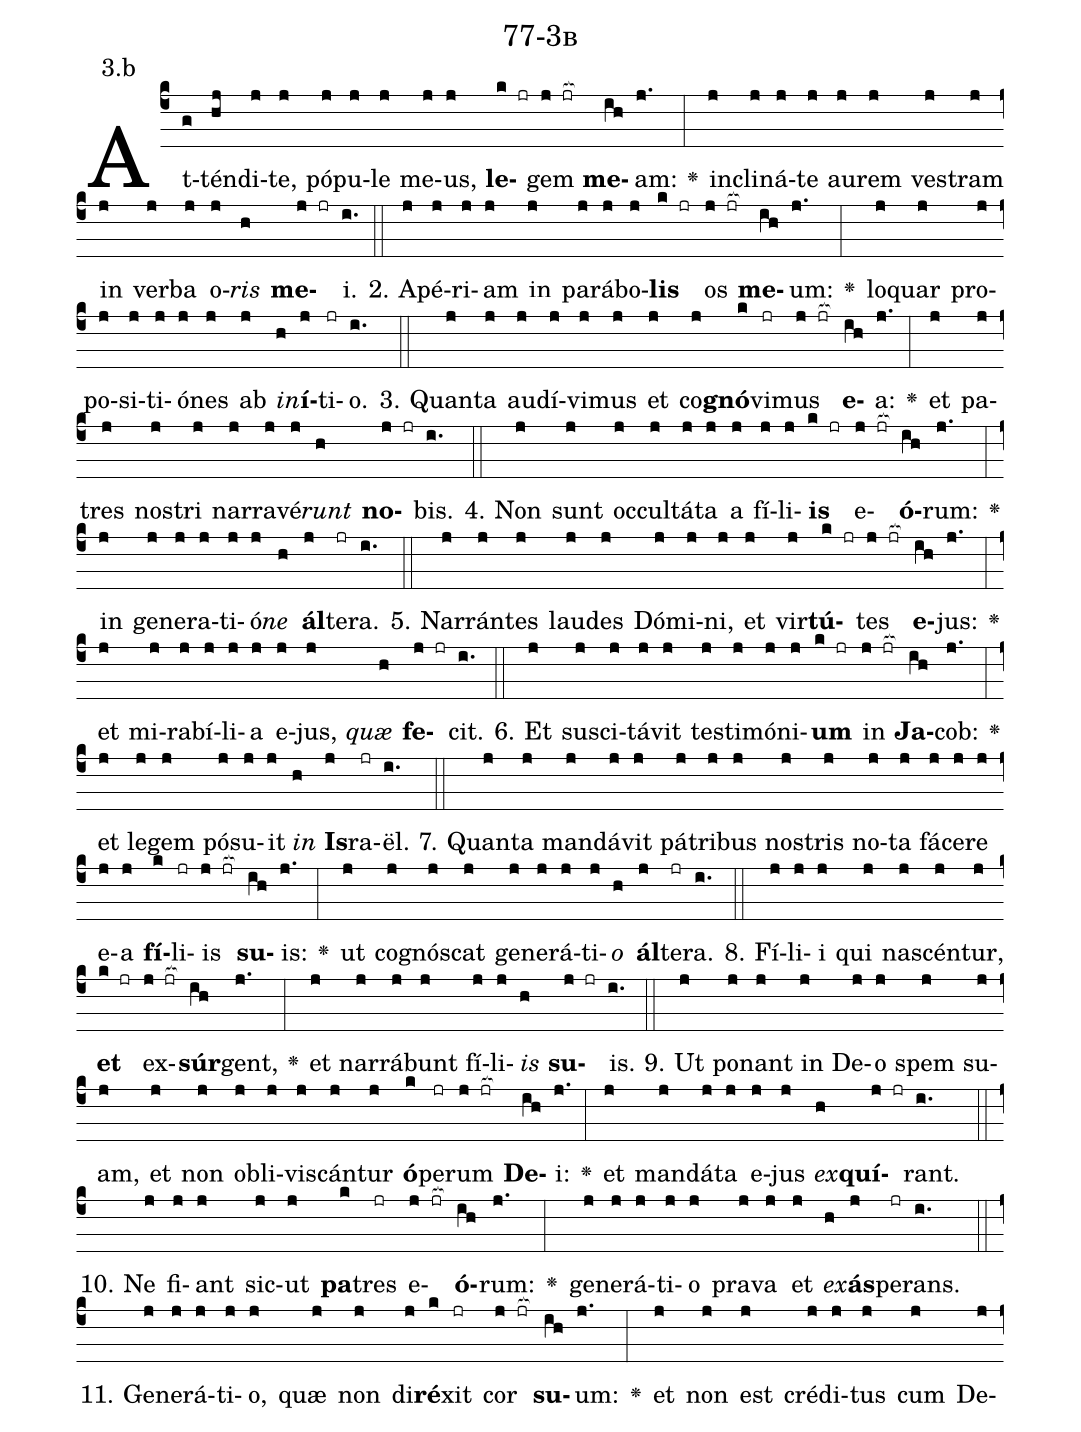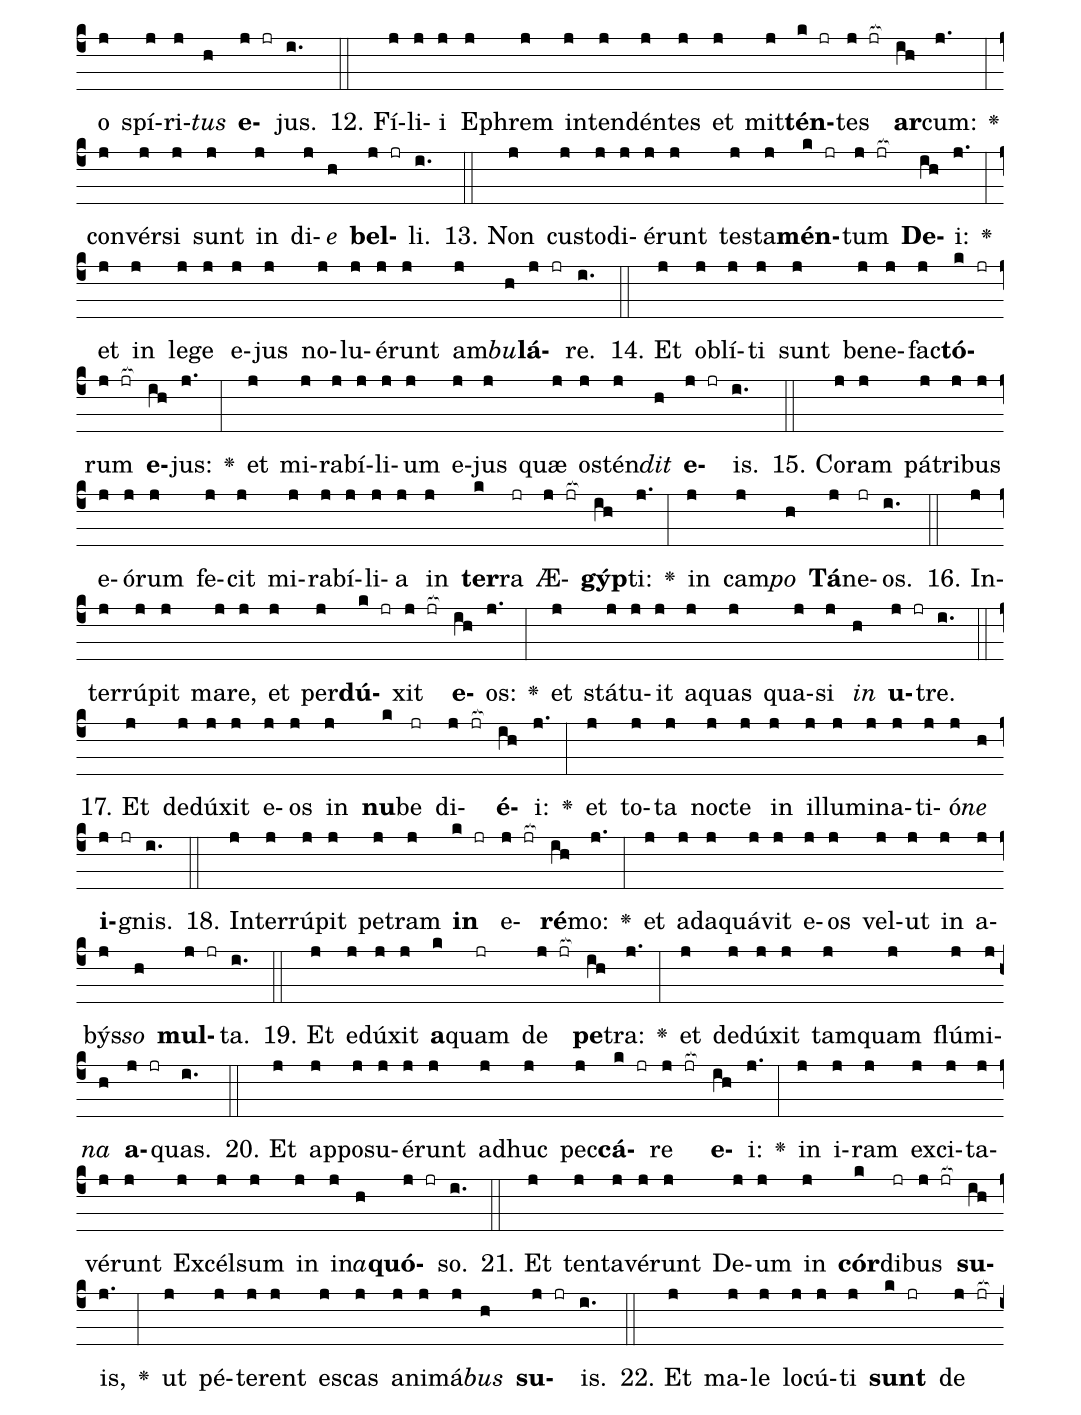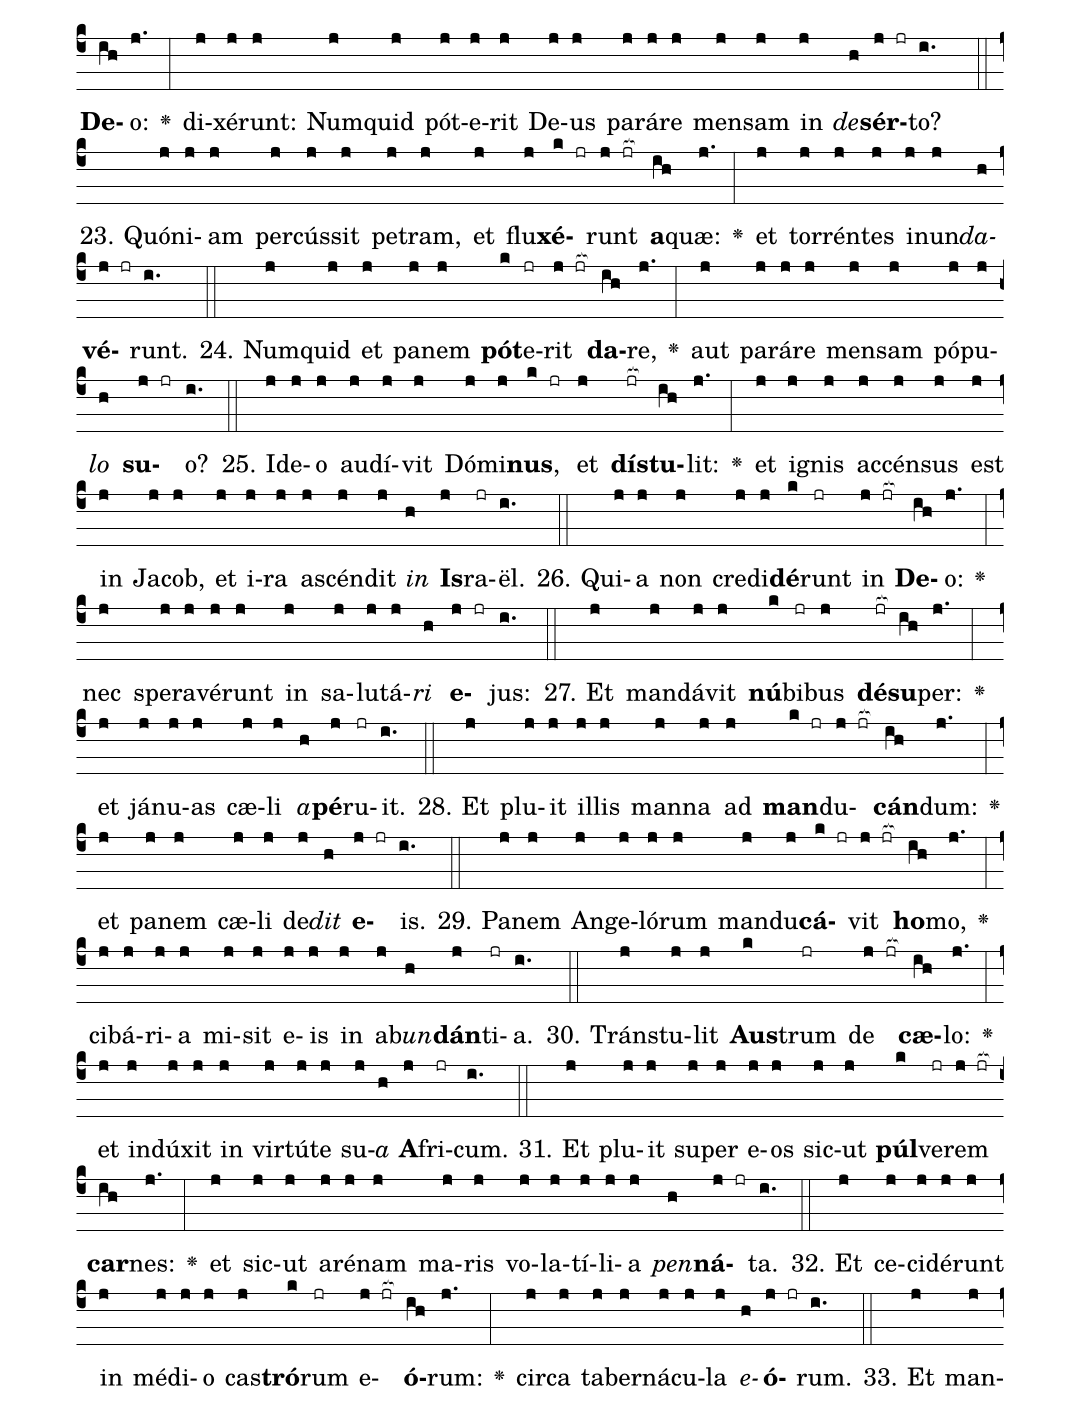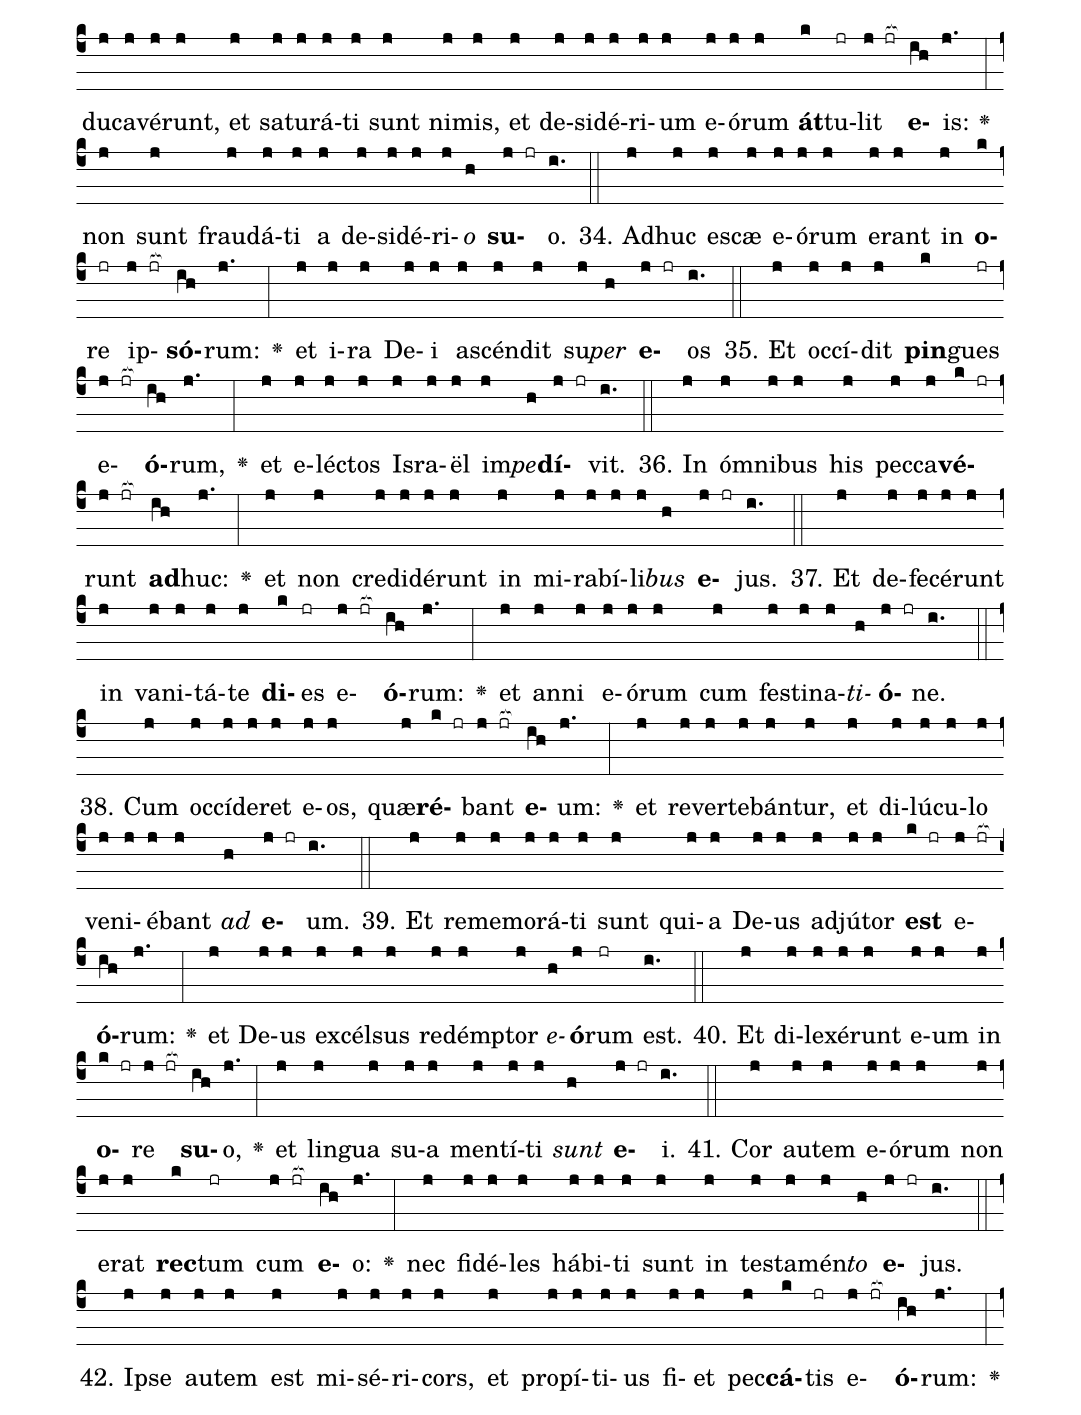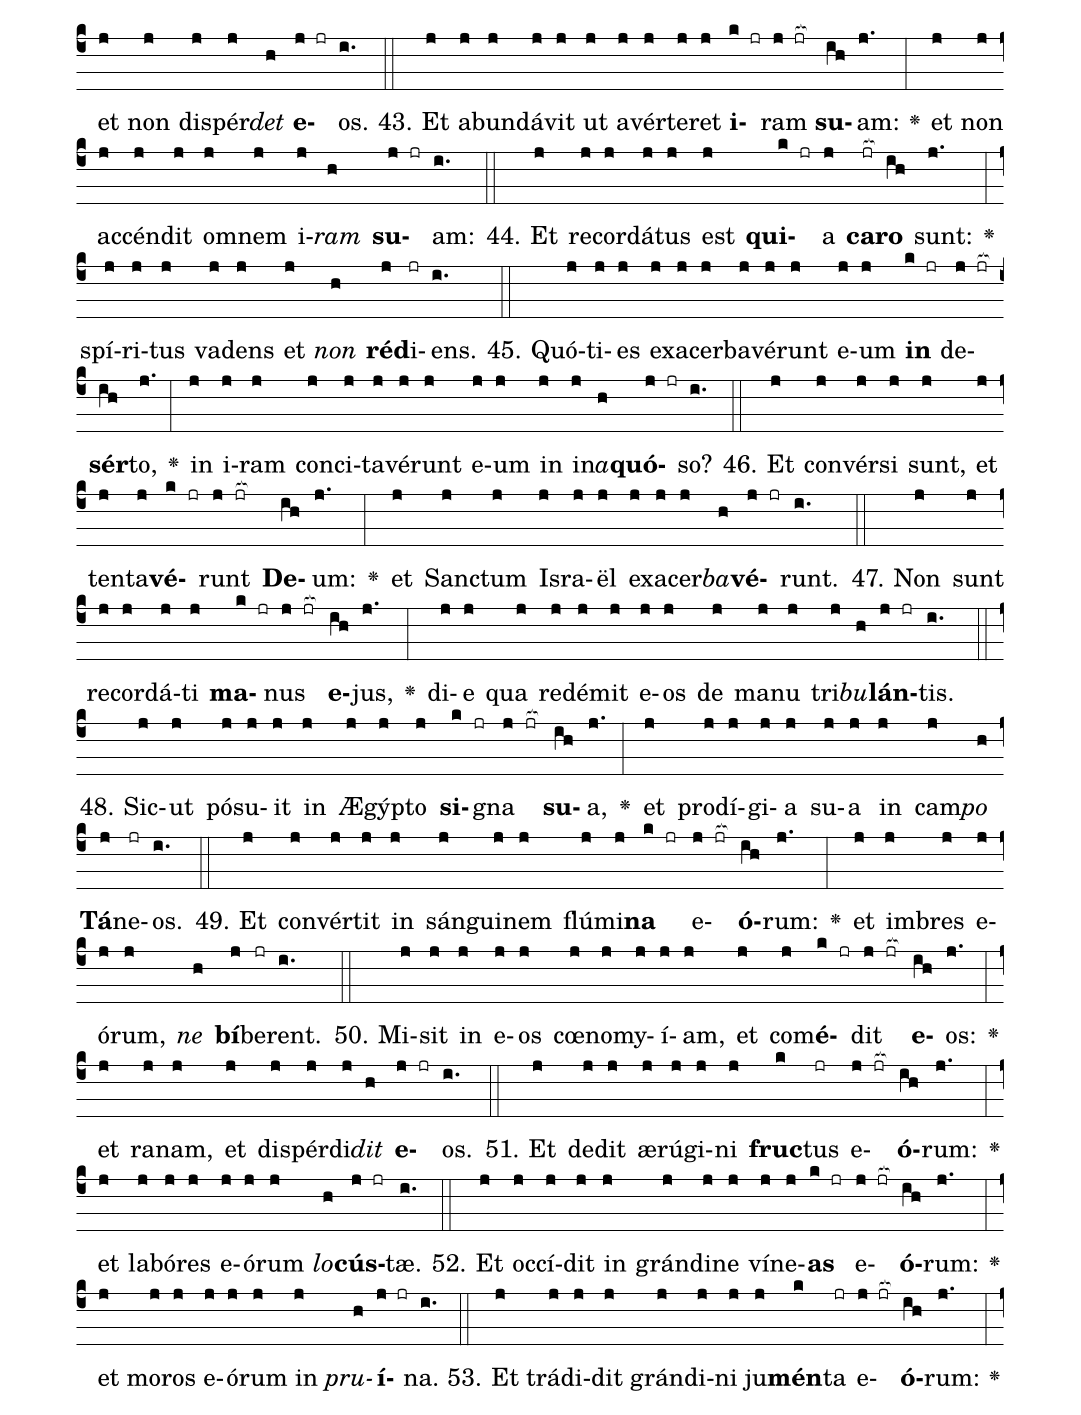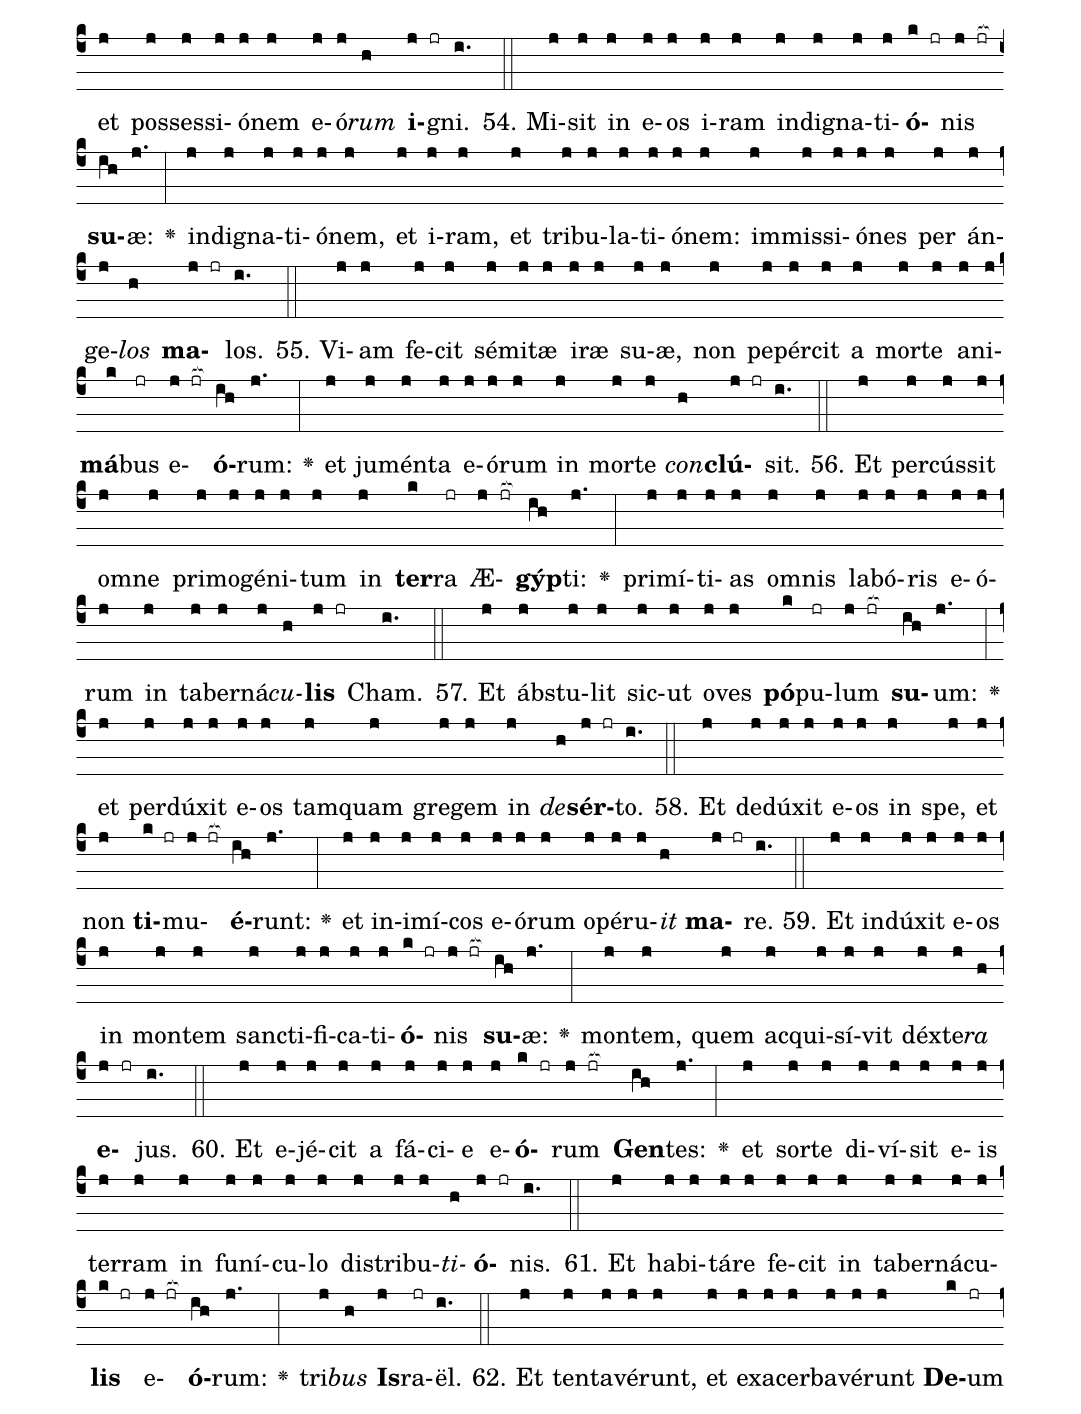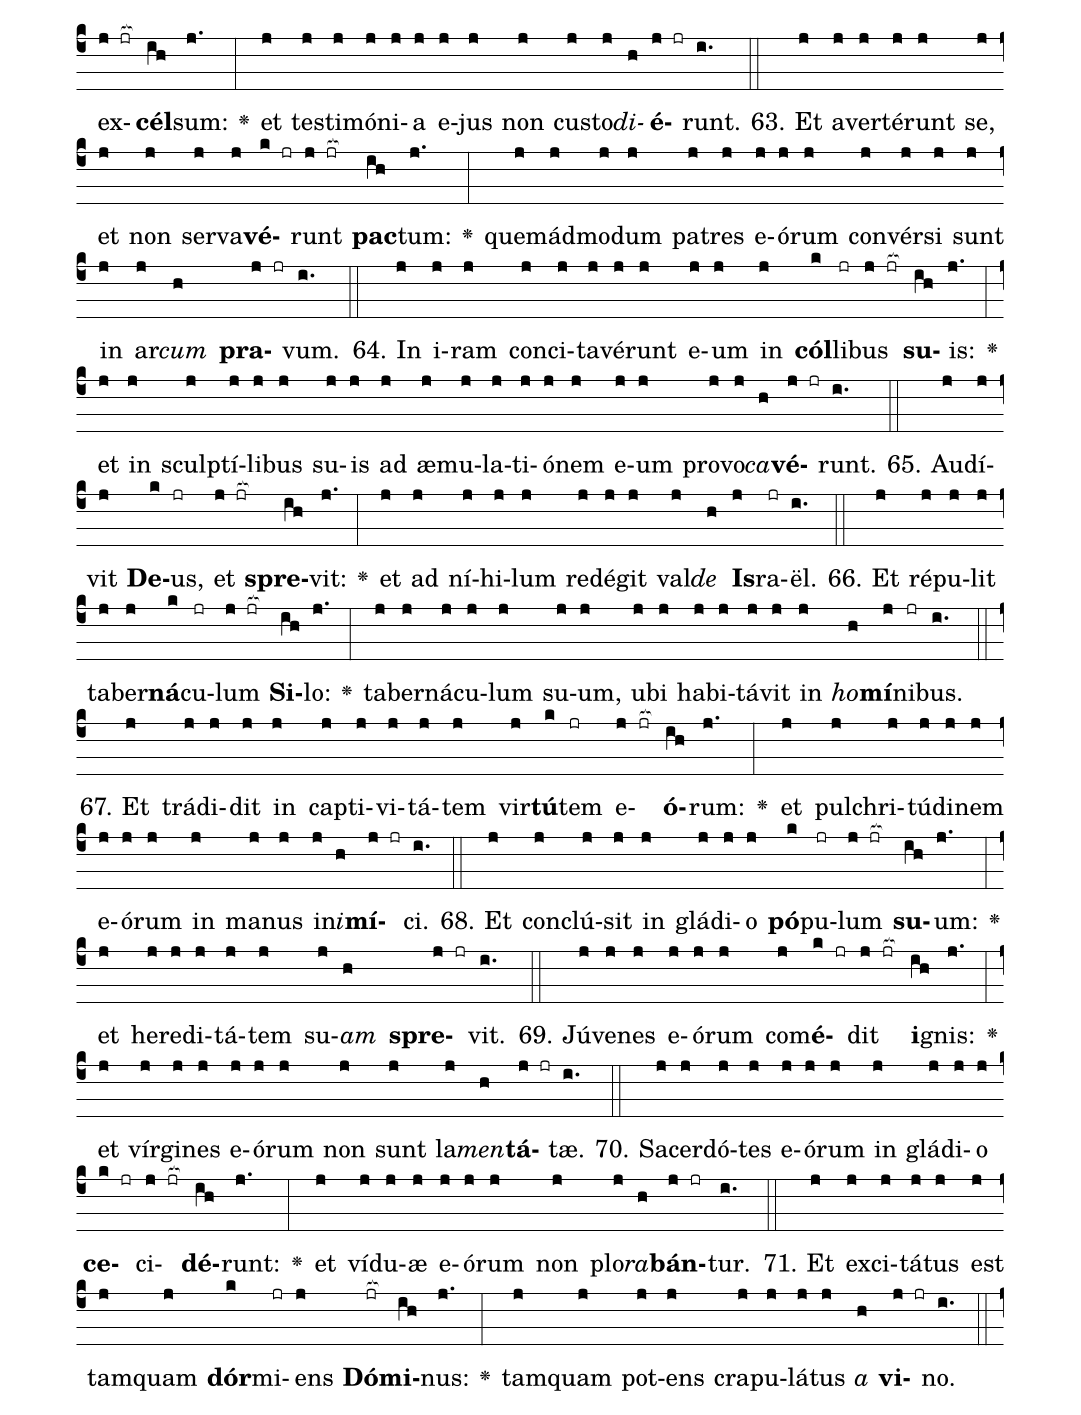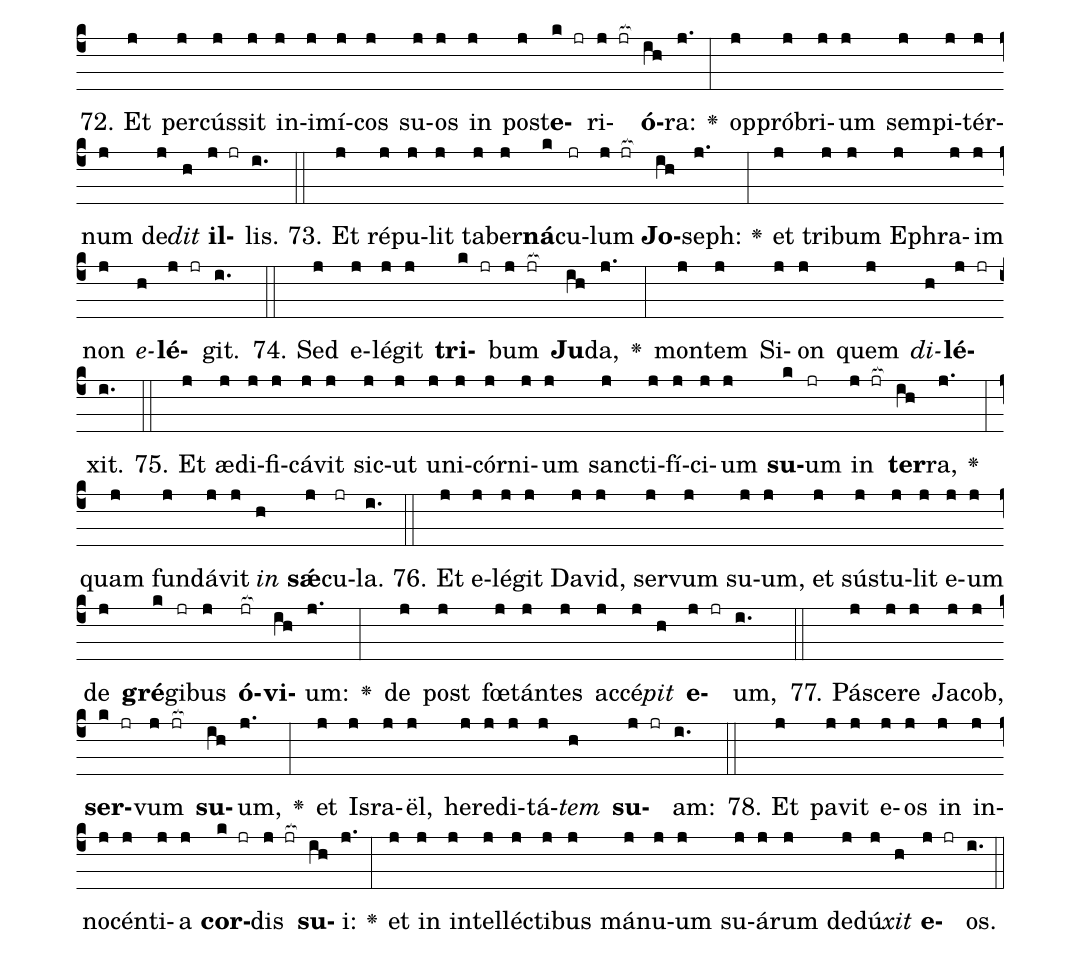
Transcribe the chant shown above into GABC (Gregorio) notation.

name: 77-3b;
annotation: 3.b;
%%
(c4)At(g)tén(hj)di(j)te,(j) pó(j)pu(j)le(j) me(j)us,(j) <b>le</b>(k jr)gem(j jr[ocb:1{]) <b>me</b>(ih[ocb:0}])am:(j.) <v>\greheightstar</v>(:) in(j)cli(j)ná(j)te(j) au(j)rem(j) ves(j)tram(j) in(j) ver(j)ba(j) o(j)<i>ris</i>(h) <b>me</b>(j jr)i.(i.) (::)
2. A(j)pé(j)ri(j)am(j) in(j) pa(j)rá(j)bo(j)<b>lis</b>(k jr) os(j jr[ocb:1{]) <b>me</b>(ih[ocb:0}])um:(j.) <v>\greheightstar</v>(:) lo(j)quar(j) pro(j)po(j)si(j)ti(j)ó(j)nes(j) ab(j) <i>in</i>(h)<b>í</b>(j)ti(jr)o.(i.) (::)
3. Quan(j)ta(j) au(j)dí(j)vi(j)mus(j) et(j) co(j)<b>gnó</b>(k)vi(jr)mus(j jr[ocb:1{]) <b>e</b>(ih[ocb:0}])a:(j.) <v>\greheightstar</v>(:) et(j) pa(j)tres(j) nos(j)tri(j) nar(j)ra(j)vé(j)<i>runt</i>(h) <b>no</b>(j jr)bis.(i.) (::)
4. Non(j) sunt(j) oc(j)cul(j)tá(j)ta(j) a(j) fí(j)li(j)<b>is</b>(k jr) e(j jr[ocb:1{])<b>ó</b>(ih[ocb:0}])rum:(j.) <v>\greheightstar</v>(:) in(j) ge(j)ne(j)ra(j)ti(j)ó(j)<i>ne</i>(h) <b>ál</b>(j)te(jr)ra.(i.) (::)
5. Nar(j)rán(j)tes(j) lau(j)des(j) Dó(j)mi(j)ni,(j) et(j) vir(j)<b>tú</b>(k jr)tes(j jr[ocb:1{]) <b>e</b>(ih[ocb:0}])jus:(j.) <v>\greheightstar</v>(:) et(j) mi(j)ra(j)bí(j)li(j)a(j) e(j)jus,(j) <i>quæ</i>(h) <b>fe</b>(j jr)cit.(i.) (::)
6. Et(j) su(j)sci(j)tá(j)vit(j) tes(j)ti(j)mó(j)ni(j)<b>um</b>(k jr) in(j jr[ocb:1{]) <b>Ja</b>(ih[ocb:0}])cob:(j.) <v>\greheightstar</v>(:) et(j) le(j)gem(j) pó(j)su(j)it(j) <i>in</i>(h) <b>Is</b>(j)ra(jr)ël.(i.) (::)
7. Quan(j)ta(j) man(j)dá(j)vit(j) pá(j)tri(j)bus(j) nos(j)tris(j) no(j)ta(j) fá(j)ce(j)re(j) e(j)a(j) <b>fí</b>(k)li(jr)is(j jr[ocb:1{]) <b>su</b>(ih[ocb:0}])is:(j.) <v>\greheightstar</v>(:) ut(j) co(j)gnós(j)cat(j) ge(j)ne(j)rá(j)ti(j)<i>o</i>(h) <b>ál</b>(j)te(jr)ra.(i.) (::)
8. Fí(j)li(j)i(j) qui(j) na(j)scén(j)tur,(j) <b>et</b>(k jr) ex(j jr[ocb:1{])<b>súr</b>(ih[ocb:0}])gent,(j.) <v>\greheightstar</v>(:) et(j) nar(j)rá(j)bunt(j) fí(j)li(j)<i>is</i>(h) <b>su</b>(j jr)is.(i.) (::)
9. Ut(j) po(j)nant(j) in(j) De(j)o(j) spem(j) su(j)am,(j) et(j) non(j) ob(j)li(j)vis(j)cán(j)tur(j) <b>ó</b>(k)pe(jr)rum(j jr[ocb:1{]) <b>De</b>(ih[ocb:0}])i:(j.) <v>\greheightstar</v>(:) et(j) man(j)dá(j)ta(j) e(j)jus(j) <i>ex</i>(h)<b>quí</b>(j jr)rant.(i.) (::)
10. Ne(j) fi(j)ant(j) sic(j)ut(j) <b>pa</b>(k)tres(jr) e(j jr[ocb:1{])<b>ó</b>(ih[ocb:0}])rum:(j.) <v>\greheightstar</v>(:) ge(j)ne(j)rá(j)ti(j)o(j) pra(j)va(j) et(j) <i>ex</i>(h)<b>ás</b>(j)pe(jr)rans.(i.) (::)
11. Ge(j)ne(j)rá(j)ti(j)o,(j) quæ(j) non(j) di(j)<b>ré</b>(k)xit(jr) cor(j jr[ocb:1{]) <b>su</b>(ih[ocb:0}])um:(j.) <v>\greheightstar</v>(:) et(j) non(j) est(j) cré(j)di(j)tus(j) cum(j) De(j)o(j) spí(j)ri(j)<i>tus</i>(h) <b>e</b>(j jr)jus.(i.) (::)
12. Fí(j)li(j)i(j) E(j)phrem(j) in(j)ten(j)dén(j)tes(j) et(j) mit(j)<b>tén</b>(k jr)tes(j jr[ocb:1{]) <b>ar</b>(ih[ocb:0}])cum:(j.) <v>\greheightstar</v>(:) con(j)vér(j)si(j) sunt(j) in(j) di(j)<i>e</i>(h) <b>bel</b>(j jr)li.(i.) (::)
13. Non(j) cus(j)to(j)di(j)é(j)runt(j) tes(j)ta(j)<b>mén</b>(k jr)tum(j jr[ocb:1{]) <b>De</b>(ih[ocb:0}])i:(j.) <v>\greheightstar</v>(:) et(j) in(j) le(j)ge(j) e(j)jus(j) no(j)lu(j)é(j)runt(j) am(j)<i>bu</i>(h)<b>lá</b>(j jr)re.(i.) (::)
14. Et(j) ob(j)lí(j)ti(j) sunt(j) be(j)ne(j)fac(j)<b>tó</b>(k jr)rum(j jr[ocb:1{]) <b>e</b>(ih[ocb:0}])jus:(j.) <v>\greheightstar</v>(:) et(j) mi(j)ra(j)bí(j)li(j)um(j) e(j)jus(j) quæ(j) os(j)tén(j)<i>dit</i>(h) <b>e</b>(j jr)is.(i.) (::)
15. Co(j)ram(j) pá(j)tri(j)bus(j) e(j)ó(j)rum(j) fe(j)cit(j) mi(j)ra(j)bí(j)li(j)a(j) in(j) <b>ter</b>(k)ra(jr) Æ(j jr[ocb:1{])<b>gýp</b>(ih[ocb:0}])ti:(j.) <v>\greheightstar</v>(:) in(j) cam(j)<i>po</i>(h) <b>Tá</b>(j)ne(jr)os.(i.) (::)
16. In(j)ter(j)rú(j)pit(j) ma(j)re,(j) et(j) per(j)<b>dú</b>(k jr)xit(j jr[ocb:1{]) <b>e</b>(ih[ocb:0}])os:(j.) <v>\greheightstar</v>(:) et(j) stá(j)tu(j)it(j) a(j)quas(j) qua(j)si(j) <i>in</i>(h) <b>u</b>(j jr)tre.(i.) (::)
17. Et(j) de(j)dú(j)xit(j) e(j)os(j) in(j) <b>nu</b>(k)be(jr) di(j jr[ocb:1{])<b>é</b>(ih[ocb:0}])i:(j.) <v>\greheightstar</v>(:) et(j) to(j)ta(j) noc(j)te(j) in(j) il(j)lu(j)mi(j)na(j)ti(j)ó(j)<i>ne</i>(h) <b>i</b>(j jr)gnis.(i.) (::)
18. In(j)ter(j)rú(j)pit(j) pe(j)tram(j) <b>in</b>(k jr) e(j jr[ocb:1{])<b>ré</b>(ih[ocb:0}])mo:(j.) <v>\greheightstar</v>(:) et(j) ad(j)a(j)quá(j)vit(j) e(j)os(j) vel(j)ut(j) in(j) a(j)býs(j)<i>so</i>(h) <b>mul</b>(j jr)ta.(i.) (::)
19. Et(j) e(j)dú(j)xit(j) <b>a</b>(k)quam(jr) de(j jr[ocb:1{]) <b>pe</b>(ih[ocb:0}])tra:(j.) <v>\greheightstar</v>(:) et(j) de(j)dú(j)xit(j) tam(j)quam(j) flú(j)mi(j)<i>na</i>(h) <b>a</b>(j jr)quas.(i.) (::)
20. Et(j) ap(j)po(j)su(j)é(j)runt(j) ad(j)huc(j) pec(j)<b>cá</b>(k jr)re(j jr[ocb:1{]) <b>e</b>(ih[ocb:0}])i:(j.) <v>\greheightstar</v>(:) in(j) i(j)ram(j) ex(j)ci(j)ta(j)vé(j)runt(j) Ex(j)cél(j)sum(j) in(j) in(j)<i>a</i>(h)<b>quó</b>(j jr)so.(i.) (::)
21. Et(j) ten(j)ta(j)vé(j)runt(j) De(j)um(j) in(j) <b>cór</b>(k)di(jr)bus(j jr[ocb:1{]) <b>su</b>(ih[ocb:0}])is,(j.) <v>\greheightstar</v>(:) ut(j) pé(j)te(j)rent(j) es(j)cas(j) a(j)ni(j)má(j)<i>bus</i>(h) <b>su</b>(j jr)is.(i.) (::)
22. Et(j) ma(j)le(j) lo(j)cú(j)ti(j) <b>sunt</b>(k jr) de(j jr[ocb:1{]) <b>De</b>(ih[ocb:0}])o:(j.) <v>\greheightstar</v>(:) di(j)xé(j)runt:(j) Num(j)quid(j) pót(j)e(j)rit(j) De(j)us(j) pa(j)rá(j)re(j) men(j)sam(j) in(j) <i>de</i>(h)<b>sér</b>(j jr)to?(i.) (::)
23. Quón(j)i(j)am(j) per(j)cús(j)sit(j) pe(j)tram,(j) et(j) flu(j)<b>xé</b>(k jr)runt(j jr[ocb:1{]) <b>a</b>(ih[ocb:0}])quæ:(j.) <v>\greheightstar</v>(:) et(j) tor(j)rén(j)tes(j) in(j)un(j)<i>da</i>(h)<b>vé</b>(j jr)runt.(i.) (::)
24. Num(j)quid(j) et(j) pa(j)nem(j) <b>pót</b>(k)e(jr)rit(j jr[ocb:1{]) <b>da</b>(ih[ocb:0}])re,(j.) <v>\greheightstar</v>(:) aut(j) pa(j)rá(j)re(j) men(j)sam(j) pó(j)pu(j)<i>lo</i>(h) <b>su</b>(j jr)o?(i.) (::)
25. Id(j)e(j)o(j) au(j)dí(j)vit(j) Dó(j)mi(j)<b>nus</b>,(k jr) et(j) <b>dís</b>(jr[ocb:1{])<b>tu</b>(ih[ocb:0}])lit:(j.) <v>\greheightstar</v>(:) et(j) i(j)gnis(j) ac(j)cén(j)sus(j) est(j) in(j) Ja(j)cob,(j) et(j) i(j)ra(j) a(j)scén(j)dit(j) <i>in</i>(h) <b>Is</b>(j)ra(jr)ël.(i.) (::)
26. Qui(j)a(j) non(j) cre(j)di(j)<b>dé</b>(k)runt(jr) in(j jr[ocb:1{]) <b>De</b>(ih[ocb:0}])o:(j.) <v>\greheightstar</v>(:) nec(j) spe(j)ra(j)vé(j)runt(j) in(j) sa(j)lu(j)tá(j)<i>ri</i>(h) <b>e</b>(j jr)jus:(i.) (::)
27. Et(j) man(j)dá(j)vit(j) <b>nú</b>(k)bi(jr)bus(j) <b>dé</b>(jr[ocb:1{])<b>su</b>(ih[ocb:0}])per:(j.) <v>\greheightstar</v>(:) et(j) já(j)nu(j)as(j) cæ(j)li(j) <i>a</i>(h)<b>pé</b>(j)ru(jr)it.(i.) (::)
28. Et(j) plu(j)it(j) il(j)lis(j) man(j)na(j) ad(j) <b>man</b>(k jr)du(j jr[ocb:1{])<b>cán</b>(ih[ocb:0}])dum:(j.) <v>\greheightstar</v>(:) et(j) pa(j)nem(j) cæ(j)li(j) de(j)<i>dit</i>(h) <b>e</b>(j jr)is.(i.) (::)
29. Pa(j)nem(j) An(j)ge(j)ló(j)rum(j) man(j)du(j)<b>cá</b>(k jr)vit(j jr[ocb:1{]) <b>ho</b>(ih[ocb:0}])mo,(j.) <v>\greheightstar</v>(:) ci(j)bá(j)ri(j)a(j) mi(j)sit(j) e(j)is(j) in(j) ab(j)<i>un</i>(h)<b>dán</b>(j)ti(jr)a.(i.) (::)
30. Tráns(j)tu(j)lit(j) <b>Aus</b>(k)trum(jr) de(j jr[ocb:1{]) <b>cæ</b>(ih[ocb:0}])lo:(j.) <v>\greheightstar</v>(:) et(j) in(j)dú(j)xit(j) in(j) vir(j)tú(j)te(j) su(j)<i>a</i>(h) <b>A</b>(j)fri(jr)cum.(i.) (::)
31. Et(j) plu(j)it(j) su(j)per(j) e(j)os(j) sic(j)ut(j) <b>púl</b>(k)ve(jr)rem(j jr[ocb:1{]) <b>car</b>(ih[ocb:0}])nes:(j.) <v>\greheightstar</v>(:) et(j) sic(j)ut(j) a(j)ré(j)nam(j) ma(j)ris(j) vo(j)la(j)tí(j)li(j)a(j) <i>pen</i>(h)<b>ná</b>(j jr)ta.(i.) (::)
32. Et(j) ce(j)ci(j)dé(j)runt(j) in(j) mé(j)di(j)o(j) cas(j)<b>tró</b>(k)rum(jr) e(j jr[ocb:1{])<b>ó</b>(ih[ocb:0}])rum:(j.) <v>\greheightstar</v>(:) cir(j)ca(j) ta(j)ber(j)ná(j)cu(j)la(j) <i>e</i>(h)<b>ó</b>(j jr)rum.(i.) (::)
33. Et(j) man(j)du(j)ca(j)vé(j)runt,(j) et(j) sa(j)tu(j)rá(j)ti(j) sunt(j) ni(j)mis,(j) et(j) de(j)si(j)dé(j)ri(j)um(j) e(j)ó(j)rum(j) <b>át</b>(k)tu(jr)lit(j jr[ocb:1{]) <b>e</b>(ih[ocb:0}])is:(j.) <v>\greheightstar</v>(:) non(j) sunt(j) frau(j)dá(j)ti(j) a(j) de(j)si(j)dé(j)ri(j)<i>o</i>(h) <b>su</b>(j jr)o.(i.) (::)
34. Ad(j)huc(j) e(j)scæ(j) e(j)ó(j)rum(j) e(j)rant(j) in(j) <b>o</b>(k)re(jr) ip(j jr[ocb:1{])<b>só</b>(ih[ocb:0}])rum:(j.) <v>\greheightstar</v>(:) et(j) i(j)ra(j) De(j)i(j) a(j)scén(j)dit(j) su(j)<i>per</i>(h) <b>e</b>(j jr)os(i.) (::)
35. Et(j) oc(j)cí(j)dit(j) <b>pin</b>(k)gues(jr) e(j jr[ocb:1{])<b>ó</b>(ih[ocb:0}])rum,(j.) <v>\greheightstar</v>(:) et(j) e(j)léc(j)tos(j) Is(j)ra(j)ël(j) im(j)<i>pe</i>(h)<b>dí</b>(j jr)vit.(i.) (::)
36. In(j) óm(j)ni(j)bus(j) his(j) pec(j)ca(j)<b>vé</b>(k jr)runt(j jr[ocb:1{]) <b>ad</b>(ih[ocb:0}])huc:(j.) <v>\greheightstar</v>(:) et(j) non(j) cre(j)di(j)dé(j)runt(j) in(j) mi(j)ra(j)bí(j)li(j)<i>bus</i>(h) <b>e</b>(j jr)jus.(i.) (::)
37. Et(j) de(j)fe(j)cé(j)runt(j) in(j) va(j)ni(j)tá(j)te(j) <b>di</b>(k)es(jr) e(j jr[ocb:1{])<b>ó</b>(ih[ocb:0}])rum:(j.) <v>\greheightstar</v>(:) et(j) an(j)ni(j) e(j)ó(j)rum(j) cum(j) fes(j)ti(j)na(j)<i>ti</i>(h)<b>ó</b>(j jr)ne.(i.) (::)
38. Cum(j) oc(j)cí(j)de(j)ret(j) e(j)os,(j) quæ(j)<b>ré</b>(k jr)bant(j jr[ocb:1{]) <b>e</b>(ih[ocb:0}])um:(j.) <v>\greheightstar</v>(:) et(j) re(j)ver(j)te(j)bán(j)tur,(j) et(j) di(j)lú(j)cu(j)lo(j) ve(j)ni(j)é(j)bant(j) <i>ad</i>(h) <b>e</b>(j jr)um.(i.) (::)
39. Et(j) re(j)me(j)mo(j)rá(j)ti(j) sunt(j) qui(j)a(j) De(j)us(j) ad(j)jú(j)tor(j) <b>est</b>(k jr) e(j jr[ocb:1{])<b>ó</b>(ih[ocb:0}])rum:(j.) <v>\greheightstar</v>(:) et(j) De(j)us(j) ex(j)cél(j)sus(j) red(j)émp(j)tor(j) <i>e</i>(h)<b>ó</b>(j)rum(jr) est.(i.) (::)
40. Et(j) di(j)le(j)xé(j)runt(j) e(j)um(j) in(j) <b>o</b>(k jr)re(j jr[ocb:1{]) <b>su</b>(ih[ocb:0}])o,(j.) <v>\greheightstar</v>(:) et(j) lin(j)gua(j) su(j)a(j) men(j)tí(j)ti(j) <i>sunt</i>(h) <b>e</b>(j jr)i.(i.) (::)
41. Cor(j) au(j)tem(j) e(j)ó(j)rum(j) non(j) e(j)rat(j) <b>rec</b>(k)tum(jr) cum(j jr[ocb:1{]) <b>e</b>(ih[ocb:0}])o:(j.) <v>\greheightstar</v>(:) nec(j) fi(j)dé(j)les(j) há(j)bi(j)ti(j) sunt(j) in(j) tes(j)ta(j)mén(j)<i>to</i>(h) <b>e</b>(j jr)jus.(i.) (::)
42. Ip(j)se(j) au(j)tem(j) est(j) mi(j)sé(j)ri(j)cors,(j) et(j) pro(j)pí(j)ti(j)us(j) fi(j)et(j) pec(j)<b>cá</b>(k)tis(jr) e(j jr[ocb:1{])<b>ó</b>(ih[ocb:0}])rum:(j.) <v>\greheightstar</v>(:) et(j) non(j) dis(j)pér(j)<i>det</i>(h) <b>e</b>(j jr)os.(i.) (::)
43. Et(j) ab(j)un(j)dá(j)vit(j) ut(j) a(j)vér(j)te(j)ret(j) <b>i</b>(k jr)ram(j jr[ocb:1{]) <b>su</b>(ih[ocb:0}])am:(j.) <v>\greheightstar</v>(:) et(j) non(j) ac(j)cén(j)dit(j) om(j)nem(j) i(j)<i>ram</i>(h) <b>su</b>(j jr)am:(i.) (::)
44. Et(j) re(j)cor(j)dá(j)tus(j) est(j) <b>qui</b>(k jr)a(j) <b>ca</b>(jr[ocb:1{])<b>ro</b>(ih[ocb:0}]) sunt:(j.) <v>\greheightstar</v>(:) spí(j)ri(j)tus(j) va(j)dens(j) et(j) <i>non</i>(h) <b>réd</b>(j)i(jr)ens.(i.) (::)
45. Quó(j)ti(j)es(j) ex(j)a(j)cer(j)ba(j)vé(j)runt(j) e(j)um(j) <b>in</b>(k jr) de(j jr[ocb:1{])<b>sér</b>(ih[ocb:0}])to,(j.) <v>\greheightstar</v>(:) in(j) i(j)ram(j) con(j)ci(j)ta(j)vé(j)runt(j) e(j)um(j) in(j) in(j)<i>a</i>(h)<b>quó</b>(j jr)so?(i.) (::)
46. Et(j) con(j)vér(j)si(j) sunt,(j) et(j) ten(j)ta(j)<b>vé</b>(k jr)runt(j jr[ocb:1{]) <b>De</b>(ih[ocb:0}])um:(j.) <v>\greheightstar</v>(:) et(j) Sanc(j)tum(j) Is(j)ra(j)ël(j) ex(j)a(j)cer(j)<i>ba</i>(h)<b>vé</b>(j jr)runt.(i.) (::)
47. Non(j) sunt(j) re(j)cor(j)dá(j)ti(j) <b>ma</b>(k jr)nus(j jr[ocb:1{]) <b>e</b>(ih[ocb:0}])jus,(j.) <v>\greheightstar</v>(:) di(j)e(j) qua(j) red(j)é(j)mit(j) e(j)os(j) de(j) ma(j)nu(j) tri(j)<i>bu</i>(h)<b>lán</b>(j jr)tis.(i.) (::)
48. Sic(j)ut(j) pó(j)su(j)it(j) in(j) Æ(j)gýp(j)to(j) <b>si</b>(k jr)gna(j jr[ocb:1{]) <b>su</b>(ih[ocb:0}])a,(j.) <v>\greheightstar</v>(:) et(j) prod(j)í(j)gi(j)a(j) su(j)a(j) in(j) cam(j)<i>po</i>(h) <b>Tá</b>(j)ne(jr)os.(i.) (::)
49. Et(j) con(j)vér(j)tit(j) in(j) sán(j)gui(j)nem(j) flú(j)mi(j)<b>na</b>(k jr) e(j jr[ocb:1{])<b>ó</b>(ih[ocb:0}])rum:(j.) <v>\greheightstar</v>(:) et(j) im(j)bres(j) e(j)ó(j)rum,(j) <i>ne</i>(h) <b>bí</b>(j)be(jr)rent.(i.) (::)
50. Mi(j)sit(j) in(j) e(j)os(j) cœ(j)no(j)my(j)í(j)am,(j) et(j) com(j)<b>é</b>(k jr)dit(j jr[ocb:1{]) <b>e</b>(ih[ocb:0}])os:(j.) <v>\greheightstar</v>(:) et(j) ra(j)nam,(j) et(j) dis(j)pér(j)di(j)<i>dit</i>(h) <b>e</b>(j jr)os.(i.) (::)
51. Et(j) de(j)dit(j) æ(j)rú(j)gi(j)ni(j) <b>fruc</b>(k)tus(jr) e(j jr[ocb:1{])<b>ó</b>(ih[ocb:0}])rum:(j.) <v>\greheightstar</v>(:) et(j) la(j)bó(j)res(j) e(j)ó(j)rum(j) <i>lo</i>(h)<b>cús</b>(j jr)tæ.(i.) (::)
52. Et(j) oc(j)cí(j)dit(j) in(j) grán(j)di(j)ne(j) ví(j)ne(j)<b>as</b>(k jr) e(j jr[ocb:1{])<b>ó</b>(ih[ocb:0}])rum:(j.) <v>\greheightstar</v>(:) et(j) mo(j)ros(j) e(j)ó(j)rum(j) in(j) <i>pru</i>(h)<b>í</b>(j jr)na.(i.) (::)
53. Et(j) trá(j)di(j)dit(j) grán(j)di(j)ni(j) ju(j)<b>mén</b>(k)ta(jr) e(j jr[ocb:1{])<b>ó</b>(ih[ocb:0}])rum:(j.) <v>\greheightstar</v>(:) et(j) pos(j)ses(j)si(j)ó(j)nem(j) e(j)ó(j)<i>rum</i>(h) <b>i</b>(j jr)gni.(i.) (::)
54. Mi(j)sit(j) in(j) e(j)os(j) i(j)ram(j) in(j)di(j)gna(j)ti(j)<b>ó</b>(k jr)nis(j jr[ocb:1{]) <b>su</b>(ih[ocb:0}])æ:(j.) <v>\greheightstar</v>(:) in(j)di(j)gna(j)ti(j)ó(j)nem,(j) et(j) i(j)ram,(j) et(j) tri(j)bu(j)la(j)ti(j)ó(j)nem:(j) im(j)mis(j)si(j)ó(j)nes(j) per(j) án(j)ge(j)<i>los</i>(h) <b>ma</b>(j jr)los.(i.) (::)
55. Vi(j)am(j) fe(j)cit(j) sé(j)mi(j)tæ(j) i(j)ræ(j) su(j)æ,(j) non(j) pe(j)pér(j)cit(j) a(j) mor(j)te(j) a(j)ni(j)<b>má</b>(k)bus(jr) e(j jr[ocb:1{])<b>ó</b>(ih[ocb:0}])rum:(j.) <v>\greheightstar</v>(:) et(j) ju(j)mén(j)ta(j) e(j)ó(j)rum(j) in(j) mor(j)te(j) <i>con</i>(h)<b>clú</b>(j jr)sit.(i.) (::)
56. Et(j) per(j)cús(j)sit(j) om(j)ne(j) pri(j)mo(j)gé(j)ni(j)tum(j) in(j) <b>ter</b>(k)ra(jr) Æ(j jr[ocb:1{])<b>gýp</b>(ih[ocb:0}])ti:(j.) <v>\greheightstar</v>(:) pri(j)mí(j)ti(j)as(j) om(j)nis(j) la(j)bó(j)ris(j) e(j)ó(j)rum(j) in(j) ta(j)ber(j)ná(j)<i>cu</i>(h)<b>lis</b>(j jr) Cham.(i.) (::)
57. Et(j) ábs(j)tu(j)lit(j) sic(j)ut(j) o(j)ves(j) <b>pó</b>(k)pu(jr)lum(j jr[ocb:1{]) <b>su</b>(ih[ocb:0}])um:(j.) <v>\greheightstar</v>(:) et(j) per(j)dú(j)xit(j) e(j)os(j) tam(j)quam(j) gre(j)gem(j) in(j) <i>de</i>(h)<b>sér</b>(j jr)to.(i.) (::)
58. Et(j) de(j)dú(j)xit(j) e(j)os(j) in(j) spe,(j) et(j) non(j) <b>ti</b>(k jr)mu(j jr[ocb:1{])<b>é</b>(ih[ocb:0}])runt:(j.) <v>\greheightstar</v>(:) et(j) in(j)i(j)mí(j)cos(j) e(j)ó(j)rum(j) o(j)pé(j)ru(j)<i>it</i>(h) <b>ma</b>(j jr)re.(i.) (::)
59. Et(j) in(j)dú(j)xit(j) e(j)os(j) in(j) mon(j)tem(j) sanc(j)ti(j)fi(j)ca(j)ti(j)<b>ó</b>(k jr)nis(j jr[ocb:1{]) <b>su</b>(ih[ocb:0}])æ:(j.) <v>\greheightstar</v>(:) mon(j)tem,(j) quem(j) ac(j)qui(j)sí(j)vit(j) déx(j)te(j)<i>ra</i>(h) <b>e</b>(j jr)jus.(i.) (::)
60. Et(j) e(j)jé(j)cit(j) a(j) fá(j)ci(j)e(j) e(j)<b>ó</b>(k jr)rum(j jr[ocb:1{]) <b>Gen</b>(ih[ocb:0}])tes:(j.) <v>\greheightstar</v>(:) et(j) sor(j)te(j) di(j)ví(j)sit(j) e(j)is(j) ter(j)ram(j) in(j) fu(j)ní(j)cu(j)lo(j) dis(j)tri(j)bu(j)<i>ti</i>(h)<b>ó</b>(j jr)nis.(i.) (::)
61. Et(j) ha(j)bi(j)tá(j)re(j) fe(j)cit(j) in(j) ta(j)ber(j)ná(j)cu(j)<b>lis</b>(k jr) e(j jr[ocb:1{])<b>ó</b>(ih[ocb:0}])rum:(j.) <v>\greheightstar</v>(:) tri(j)<i>bus</i>(h) <b>Is</b>(j)ra(jr)ël.(i.) (::)
62. Et(j) ten(j)ta(j)vé(j)runt,(j) et(j) ex(j)a(j)cer(j)ba(j)vé(j)runt(j) <b>De</b>(k)um(jr) ex(j jr[ocb:1{])<b>cél</b>(ih[ocb:0}])sum:(j.) <v>\greheightstar</v>(:) et(j) tes(j)ti(j)mó(j)ni(j)a(j) e(j)jus(j) non(j) cus(j)to(j)<i>di</i>(h)<b>é</b>(j jr)runt.(i.) (::)
63. Et(j) a(j)ver(j)té(j)runt(j) se,(j) et(j) non(j) ser(j)va(j)<b>vé</b>(k jr)runt(j jr[ocb:1{]) <b>pac</b>(ih[ocb:0}])tum:(j.) <v>\greheightstar</v>(:) quem(j)ád(j)mo(j)dum(j) pa(j)tres(j) e(j)ó(j)rum(j) con(j)vér(j)si(j) sunt(j) in(j) ar(j)<i>cum</i>(h) <b>pra</b>(j jr)vum.(i.) (::)
64. In(j) i(j)ram(j) con(j)ci(j)ta(j)vé(j)runt(j) e(j)um(j) in(j) <b>cól</b>(k)li(jr)bus(j jr[ocb:1{]) <b>su</b>(ih[ocb:0}])is:(j.) <v>\greheightstar</v>(:) et(j) in(j) sculp(j)tí(j)li(j)bus(j) su(j)is(j) ad(j) æ(j)mu(j)la(j)ti(j)ó(j)nem(j) e(j)um(j) pro(j)vo(j)<i>ca</i>(h)<b>vé</b>(j jr)runt.(i.) (::)
65. Au(j)dí(j)vit(j) <b>De</b>(k)us,(jr) et(j jr[ocb:1{]) <b>spre</b>(ih[ocb:0}])vit:(j.) <v>\greheightstar</v>(:) et(j) ad(j) ní(j)hi(j)lum(j) red(j)é(j)git(j) val(j)<i>de</i>(h) <b>Is</b>(j)ra(jr)ël.(i.) (::)
66. Et(j) ré(j)pu(j)lit(j) ta(j)ber(j)<b>ná</b>(k)cu(jr)lum(j jr[ocb:1{]) <b>Si</b>(ih[ocb:0}])lo:(j.) <v>\greheightstar</v>(:) ta(j)ber(j)ná(j)cu(j)lum(j) su(j)um,(j) u(j)bi(j) ha(j)bi(j)tá(j)vit(j) in(j) <i>ho</i>(h)<b>mí</b>(j)ni(jr)bus.(i.) (::)
67. Et(j) trá(j)di(j)dit(j) in(j) cap(j)ti(j)vi(j)tá(j)tem(j) vir(j)<b>tú</b>(k)tem(jr) e(j jr[ocb:1{])<b>ó</b>(ih[ocb:0}])rum:(j.) <v>\greheightstar</v>(:) et(j) pul(j)chri(j)tú(j)di(j)nem(j) e(j)ó(j)rum(j) in(j) ma(j)nus(j) in(j)<i>i</i>(h)<b>mí</b>(j jr)ci.(i.) (::)
68. Et(j) con(j)clú(j)sit(j) in(j) glá(j)di(j)o(j) <b>pó</b>(k)pu(jr)lum(j jr[ocb:1{]) <b>su</b>(ih[ocb:0}])um:(j.) <v>\greheightstar</v>(:) et(j) he(j)re(j)di(j)tá(j)tem(j) su(j)<i>am</i>(h) <b>spre</b>(j jr)vit.(i.) (::)
69. Jú(j)ve(j)nes(j) e(j)ó(j)rum(j) com(j)<b>é</b>(k jr)dit(j jr[ocb:1{]) <b>i</b>(ih[ocb:0}])gnis:(j.) <v>\greheightstar</v>(:) et(j) vír(j)gi(j)nes(j) e(j)ó(j)rum(j) non(j) sunt(j) la(j)<i>men</i>(h)<b>tá</b>(j jr)tæ.(i.) (::)
70. Sa(j)cer(j)dó(j)tes(j) e(j)ó(j)rum(j) in(j) glá(j)di(j)o(j) <b>ce</b>(k jr)ci(j jr[ocb:1{])<b>dé</b>(ih[ocb:0}])runt:(j.) <v>\greheightstar</v>(:) et(j) ví(j)du(j)æ(j) e(j)ó(j)rum(j) non(j) plo(j)<i>ra</i>(h)<b>bán</b>(j jr)tur.(i.) (::)
71. Et(j) ex(j)ci(j)tá(j)tus(j) est(j) tam(j)quam(j) <b>dór</b>(k)mi(jr)ens(j) <b>Dó</b>(jr[ocb:1{])<b>mi</b>(ih[ocb:0}])nus:(j.) <v>\greheightstar</v>(:) tam(j)quam(j) pot(j)ens(j) cra(j)pu(j)lá(j)tus(j) <i>a</i>(h) <b>vi</b>(j jr)no.(i.) (::)
72. Et(j) per(j)cús(j)sit(j) in(j)i(j)mí(j)cos(j) su(j)os(j) in(j) post(j)<b>e</b>(k jr)ri(j jr[ocb:1{])<b>ó</b>(ih[ocb:0}])ra:(j.) <v>\greheightstar</v>(:) op(j)pró(j)bri(j)um(j) sem(j)pi(j)tér(j)num(j) de(j)<i>dit</i>(h) <b>il</b>(j jr)lis.(i.) (::)
73. Et(j) ré(j)pu(j)lit(j) ta(j)ber(j)<b>ná</b>(k)cu(jr)lum(j jr[ocb:1{]) <b>Jo</b>(ih[ocb:0}])seph:(j.) <v>\greheightstar</v>(:) et(j) tri(j)bum(j) E(j)phra(j)im(j) non(j) <i>e</i>(h)<b>lé</b>(j jr)git.(i.) (::)
74. Sed(j) e(j)lé(j)git(j) <b>tri</b>(k jr)bum(j jr[ocb:1{]) <b>Ju</b>(ih[ocb:0}])da,(j.) <v>\greheightstar</v>(:) mon(j)tem(j) Si(j)on(j) quem(j) <i>di</i>(h)<b>lé</b>(j jr)xit.(i.) (::)
75. Et(j) æ(j)di(j)fi(j)cá(j)vit(j) sic(j)ut(j) u(j)ni(j)cór(j)ni(j)um(j) sanc(j)ti(j)fí(j)ci(j)um(j) <b>su</b>(k)um(jr) in(j jr[ocb:1{]) <b>ter</b>(ih[ocb:0}])ra,(j.) <v>\greheightstar</v>(:) quam(j) fun(j)dá(j)vit(j) <i>in</i>(h) <b>sǽ</b>(j)cu(jr)la.(i.) (::)
76. Et(j) e(j)lé(j)git(j) Da(j)vid,(j) ser(j)vum(j) su(j)um,(j) et(j) sús(j)tu(j)lit(j) e(j)um(j) de(j) <b>gré</b>(k)gi(jr)bus(j) <b>ó</b>(jr[ocb:1{])<b>vi</b>(ih[ocb:0}])um:(j.) <v>\greheightstar</v>(:) de(j) post(j) fœ(j)tán(j)tes(j) ac(j)cé(j)<i>pit</i>(h) <b>e</b>(j jr)um,(i.) (::)
77. Pá(j)sce(j)re(j) Ja(j)cob,(j) <b>ser</b>(k jr)vum(j jr[ocb:1{]) <b>su</b>(ih[ocb:0}])um,(j.) <v>\greheightstar</v>(:) et(j) Is(j)ra(j)ël,(j) he(j)re(j)di(j)tá(j)<i>tem</i>(h) <b>su</b>(j jr)am:(i.) (::)
78. Et(j) pa(j)vit(j) e(j)os(j) in(j) in(j)no(j)cén(j)ti(j)a(j) <b>cor</b>(k jr)dis(j jr[ocb:1{]) <b>su</b>(ih[ocb:0}])i:(j.) <v>\greheightstar</v>(:) et(j) in(j) in(j)tel(j)léc(j)ti(j)bus(j) má(j)nu(j)um(j) su(j)á(j)rum(j) de(j)dú(j)<i>xit</i>(h) <b>e</b>(j jr)os.(i.) (::)
